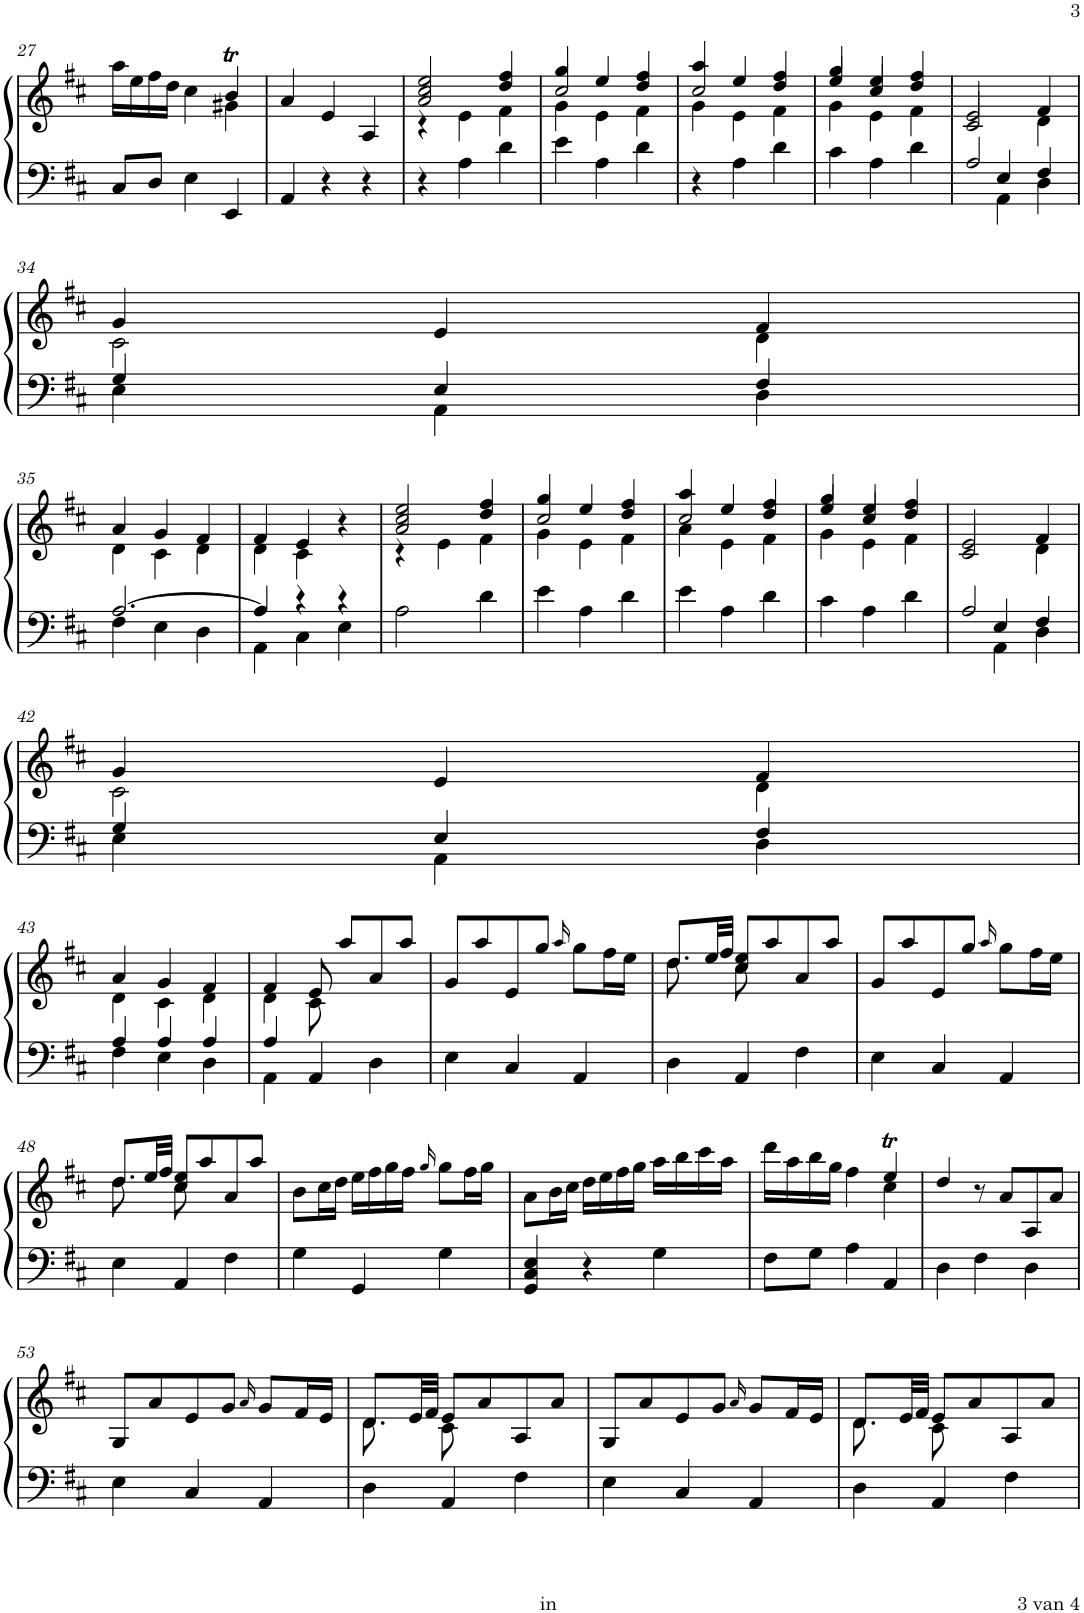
**kern	**kern
*part1	*part1
*staff2	*staff1
*I"Piano	*
*I'Pno.	*
!!LO:PB:g=z
*clefF4	*clefG2
*k[f#c#]	*k[f#c#]
*M3/4	*M3/4
=27	=27
*	*^
8C#/L	16aa\LL	2ryy
.	16ee\	.
8D/J	16ff#\	.
.	16dd\JJ	.
4E\	4cc#\	.
4EE/	4bT/	4g#X\
*	*v	*v
=28	=28
4AA/	4a/
4r	4e/
4r	4A/
=29	=29
*	*^
4r	2a/ 2cc#/ 2ee/	4r
4A\	.	4e\
4d\	4dd/ 4ff#/	4f#\
=30	=30	=30
*	*	*^
4e\	2cc#/	4g\	4gg/
4A\	.	4e\	4ee/
4d\	4dd/ 4ff#/	4f#\	4ryy
=31	=31	=31	=31
4r	2cc#/	4g\	4aa/
4A\	.	4e\	4ee/
4d\	4dd/ 4ff#/	4f#\	4ryy
=32	=32	=32	=32
4c#\	4ee/	4g\	4gg/
4A\	4ee/	4e\	4cc#/
4d\	4dd/ 4ff#/	4f#\	4ryy
*	*	*v	*v
=33	=33	=33
*^	*	*
*	*^	*	*
2A/	4ryy	4ryy	2e/	2c#/
.	4AA\	4E/	.	.
4F#/	4D\	4ryy	4f#/	4d\
*	*v	*v	*	*
!!LO:LB:g=z
=34	=34	=34	=34
*	*	*	*^
4G/	4E\	2c#\	2ryy	4g/
4E/	4AA\	.	.	4e/
4F#/	4D\	4f#/	4d\	4ryy
*	*	*	*v	*v
!!LO:LB:g=z
=35	=35	=35	=35
[2.A/	4F#\	4a/	4d\
.	4E\	4g/	4c#\
.	4D\	4f#/	4d\
=36	=36	=36	=36
4A/]	4AA\	4f#/	4d\
4r	4C#\	4e/	4c#\
4r	4E\	4r	4ryy
*v	*v	*	*
=37	=37	=37
2A\	2a/ 2cc#/ 2ee/	4r
.	.	4e\
4d\	4dd/ 4ff#/	4f#\
=38	=38	=38
*	*	*^
4e\	2cc#/	4g\	4gg/
4A\	.	4e\	4ee/
4d\	4dd/ 4ff#/	4f#\	4ryy
=39	=39	=39	=39
4e\	2cc#/	4a\	4aa/
4A\	.	4e\	4ee/
4d\	4dd/ 4ff#/	4f#\	4ryy
=40	=40	=40	=40
4c#\	4ee/	4g\	4gg/
4A\	4ee/	4e\	4cc#/
4d\	4dd/ 4ff#/	4f#\	4ryy
*	*	*v	*v
=41	=41	=41
*^	*	*
*	*^	*	*
2A/	4ryy	4ryy	2e/	2c#/
.	4E/	4AA\	.	.
4ryy	4F#/	4D\	4f#/	4d\
*	*v	*v	*	*
!!LO:LB:g=z
=42	=42	=42	=42
*	*	*	*^
4G/	4E\	2c#\	2ryy	4g/
4E/	4AA\	.	.	4e/
4F#/	4D\	4f#/	4d\	4ryy
*	*	*	*v	*v
!!LO:LB:g=z
=43	=43	=43	=43
4A/	4F#\	4a/	4d\
4A/	4E\	4g/	4c#\
4A/	4D\	4f#/	4d\
=44	=44	=44	=44
4A/	4AA\	4f#/	4d\
4ryy	4AA/	8e/	8c#\
.	.	8aa/L	4.ryy
4ryy	4D\	8a/	.
.	.	8aa/J	.
*v	*v	*	*
*	*v	*v
=45	=45
4E\	8g/L
.	8aa/
4C#/	8e/
.	8gg/J
.	16qaa/
4AA/	8gg\L
.	16ff#\L
.	16ee\JJ
=46	=46
*	*^
4D\	8.dd/L	8.dd\
.	32ee/LL	16ryy
.	32ff#/JJJ	.
4AA/	8cc#/ 8ee/L	8cc#\
.	8aa/	4.ryy
4F#\	8a/	.
.	8aa/J	.
*	*v	*v
=47	=47
4E\	8g/L
.	8aa/
4C#/	8e/
.	8gg/J
.	16qaa/
4AA/	8gg\L
.	16ff#\L
.	16ee\JJ
!!LO:LB:g=z
=48	=48
*	*^
4E\	8.dd/L	8.dd\
.	32ee/LL	16ryy
.	32ff#/JJJ	.
4AA/	8cc#/ 8ee/L	8cc#\
.	8aa/	4.ryy
4F#\	8a/	.
.	8aa/J	.
*	*v	*v
=49	=49
4G\	8b\L
.	16cc#\L
.	16dd\JJ
4GG/	16ee\LL
.	16ff#\
.	16gg\
.	16ff#\JJ
.	16qgg/
4G\	8gg\L
.	16ff#\L
.	16gg\JJ
=50	=50
4GG/ 4C#/ 4E/	8a\L
.	16b\L
.	16cc#\JJ
4r	16dd\LL
.	16ee\
.	16ff#\
.	16gg\JJ
4G\	16aa\LL
.	16bb\
.	16ccc#\
.	16aa\JJ
=51	=51
*	*^
8F#\L	16ddd\LL	2ryy
.	16aa\	.
8G\J	16bb\	.
.	16gg\JJ	.
4A\	4ff#\	.
4AA/	4eeT/	4cc#\
*	*v	*v
=52	=52
4D\	4dd/
4F#\	8r
.	8a/L
4D\	8A/
.	8a/J
!!LO:LB:g=z
=53	=53
4E\	8G/L
.	8a/
4C#/	8e/
.	8g/J
.	16qa/
4AA/	8g/L
.	16f#/L
.	16e/JJ
=54	=54
*	*^
4D\	8.d/L	8.d\
.	32e/LL	16ryy
.	32f#/JJJ	.
4AA/	8e/L	8c#\
.	8a/	4.ryy
4F#\	8A/	.
.	8a/J	.
*	*v	*v
=55	=55
4E\	8G/L
.	8a/
4C#/	8e/
.	8g/J
.	16qa/
4AA/	8g/L
.	16f#/L
.	16e/JJ
=56	=56
*	*^
4D\	8.d/L	8.d\
.	32e/LL	16ryy
.	32f#/JJJ	.
4AA/	8e/L	8c#\
.	8a/	4.ryy
4F#\	8A/	.
.	8a/J	.
*	*v	*v
=	=
*-	*-
